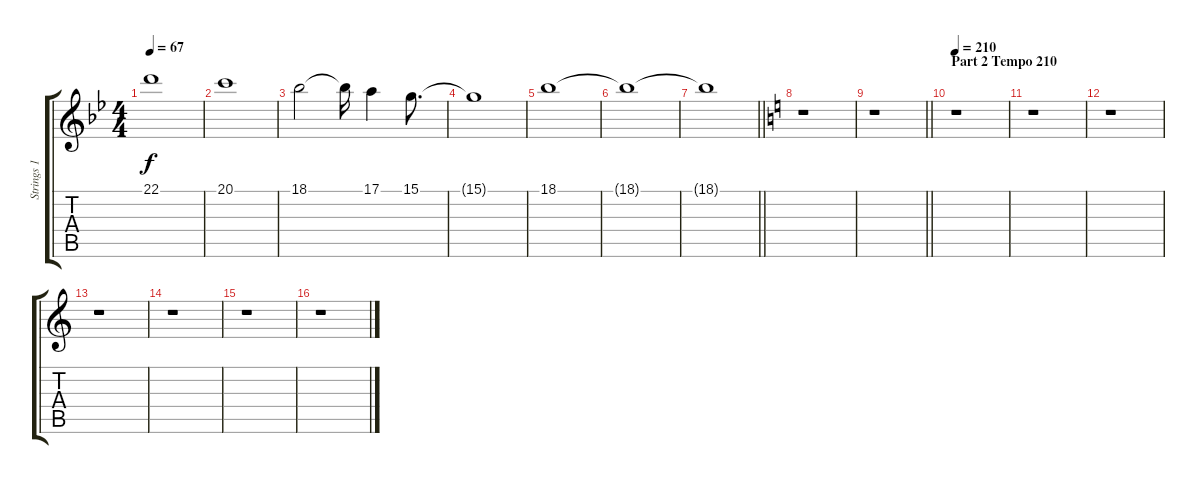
\track ("Strings 1" "Strings 1") {instrument stringensemble1}
\staff {score tabs}
\tuning (E4 B3 G3 D3 A2 D2) {hide}
\ts (4 4)
\tempo 67
\clef g2
\ks bb
22.1{t}.1{dy f} |
20.1.1 |
18.1.2 18.1{t}.16 17.1.4 15.1.8{d} |
15.1{t}.1{volume 12} |
18.1.1{volume 4} |
18.1{t}.1 |
\barLineRight lightlight
18.1{t}.1 |
\ks c
r.1 |
\barLineRight lightlight
r.1 |
\section ("" "Part 2 Tempo 210")
\tempo 210
r.1 |
r.1 |
r.1 |
r.1 |
r.1 |
r.1 |
r.1
